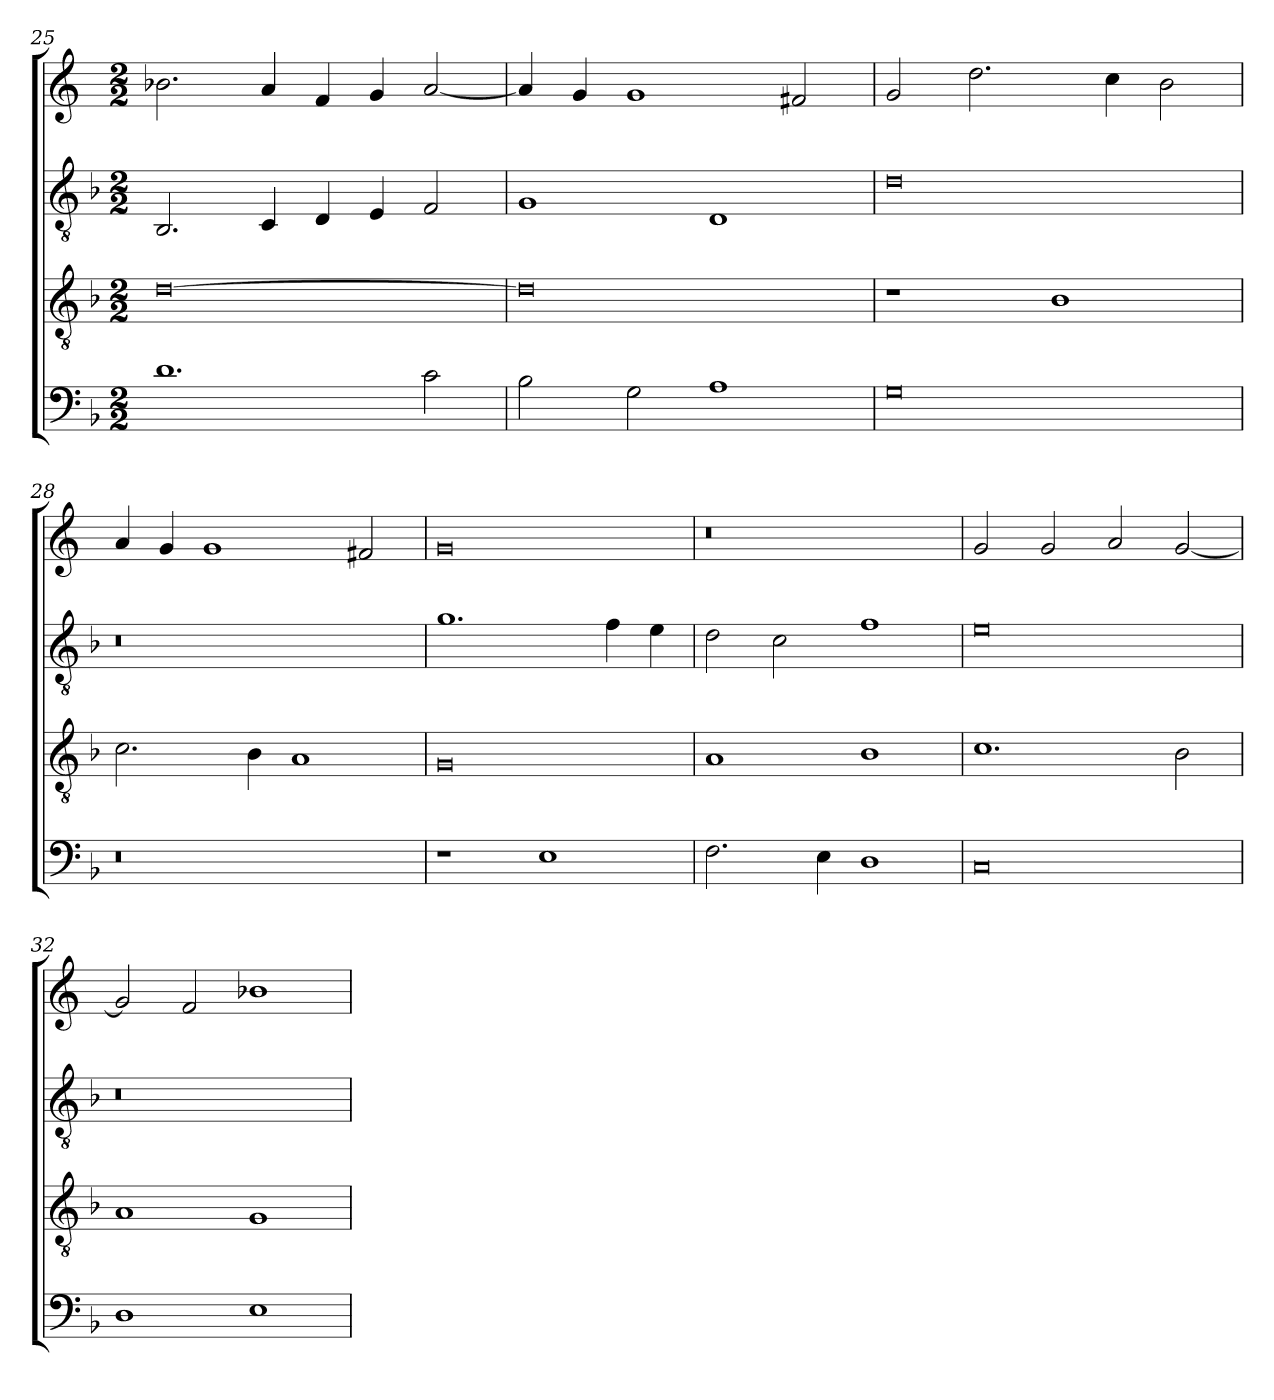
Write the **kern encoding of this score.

**kern	**kern	**kern	**kern
*part4	*part3	*part2	*part1
*staff4	*staff3	*staff2	*staff1
*clefF4	*clefGv2	*clefGv2	*clefG2
*k[b-]	*k[b-]	*k[b-]	*k[]
*M2/2	*M2/2	*M2/2	*M2/2
=25	=25	=25	=25
1.d	[0d	2.BB-/	2.b-X\
.	.	4C/	4a/
.	.	4D/	4f/
.	.	4E/	4g/
2c\	.	2F/	[2a/
=26	=26	=26	=26
2B-\	0d]	1G	4a/]
.	.	.	4g/
2G\	.	.	1g
1A	.	1D	.
.	.	.	2f#X/
=27	=27	=27	=27
0G	1r	0d	2g/
.	.	.	2.dd\
.	1B-	.	.
.	.	.	4cc\
.	.	.	2b\
=28	=28	=28	=28
0r	2.c\	0r	4a/
.	.	.	4g/
.	.	.	1g
.	4B-\	.	.
.	1A	.	.
.	.	.	2f#X/
=29	=29	=29	=29
1r	0G	1.g	0g
1E	.	.	.
.	.	4f\	.
.	.	4e\	.
=30	=30	=30	=30
2.F\	1A	2d\	0r
.	.	2c\	.
4E\	.	.	.
1D	1B-	1f	.
=31	=31	=31	=31
0C	1.c	0e	2g/
.	.	.	2g/
.	.	.	2a/
.	2B-\	.	[2g/
=32	=32	=32	=32
1D	1A	0r	2g/]
.	.	.	2f/
1E	1G	.	1b-X
=	=	=	=
*-	*-	*-	*-
